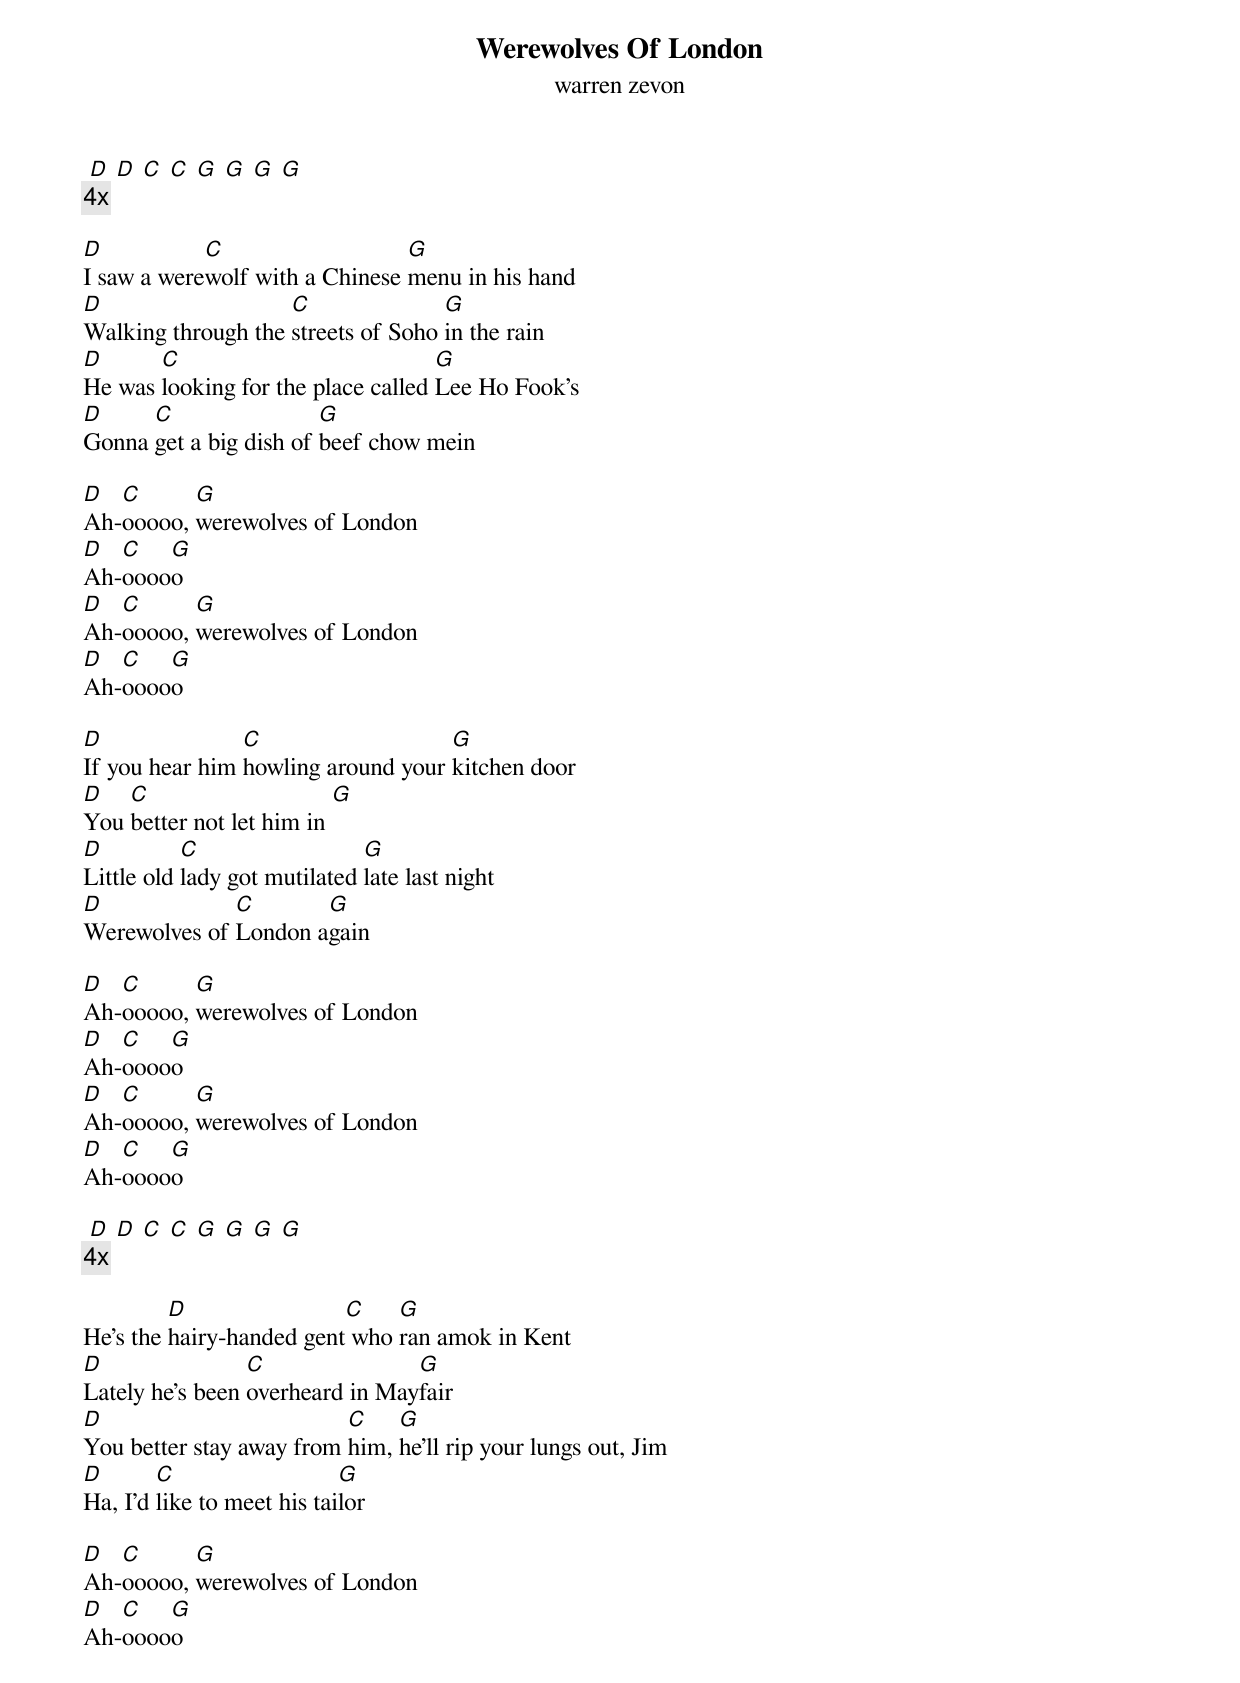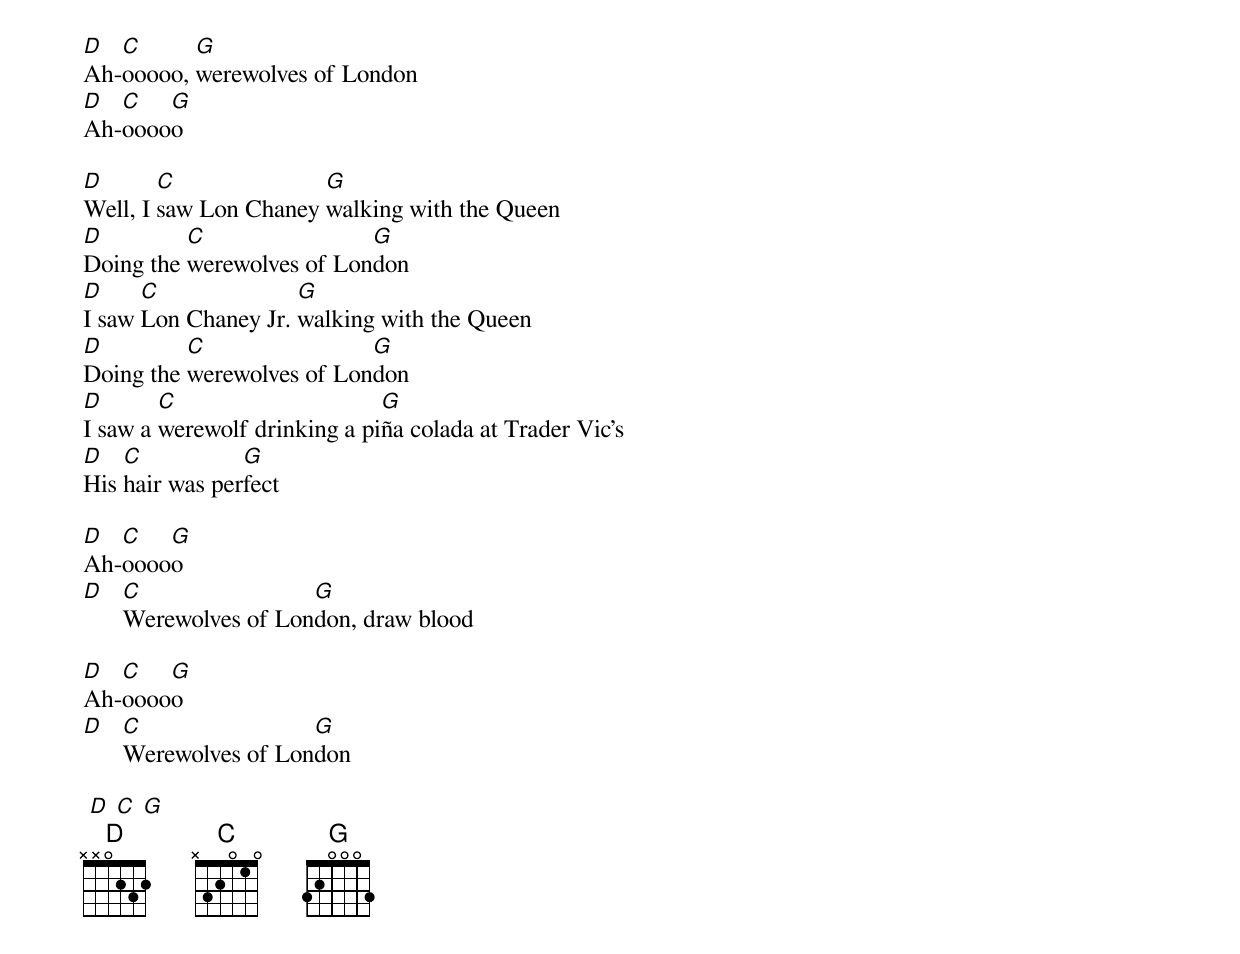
{title: Werewolves Of London}
{subtitle: warren zevon}
 [D] [D] [C] [C] [G] [G] [G] [G]
{c:4x}

[D]I saw a were[C]wolf with a Chinese [G]menu in his hand
[D]Walking through the [C]streets of Soho [G]in the rain
[D]He was [C]looking for the place called [G]Lee Ho Fook's
[D]Gonna [C]get a big dish of [G]beef chow mein

[D]Ah-[C]ooooo, [G]werewolves of London
[D]Ah-[C]oooo[G]o
[D]Ah-[C]ooooo, [G]werewolves of London
[D]Ah-[C]oooo[G]o

[D]If you hear him [C]howling around your [G]kitchen door
[D]You [C]better not let him in [G]
[D]Little old [C]lady got mutilated [G]late last night
[D]Werewolves of [C]London a[G]gain

[D]Ah-[C]ooooo, [G]werewolves of London
[D]Ah-[C]oooo[G]o
[D]Ah-[C]ooooo, [G]werewolves of London
[D]Ah-[C]oooo[G]o

 [D] [D] [C] [C] [G] [G] [G] [G]
{c:4x}

He's the [D]hairy-handed gent[C] who [G]ran amok in Kent
[D]Lately he's been [C]overheard in May[G]fair
[D]You better stay away from [C]him, [G]he'll rip your lungs out, Jim
[D]Ha, I'd [C]like to meet his tai[G]lor

[D]Ah-[C]ooooo, [G]werewolves of London
[D]Ah-[C]oooo[G]o
[D]Ah-[C]ooooo, [G]werewolves of London
[D]Ah-[C]oooo[G]o

[D]Well, I [C]saw Lon Chaney [G]walking with the Queen
[D]Doing the [C]werewolves of Lon[G]don
[D]I saw [C]Lon Chaney Jr. [G]walking with the Queen
[D]Doing the [C]werewolves of Lon[G]don
[D]I saw a [C]werewolf drinking a pi[G]ña colada at Trader Vic's
[D]His [C]hair was per[G]fect

[D]Ah-[C]oooo[G]o
[D]   [C]Werewolves of Lon[G]don, draw blood

[D]Ah-[C]oooo[G]o
[D]   [C]Werewolves of Lon[G]don

 [D] [C] [G]
